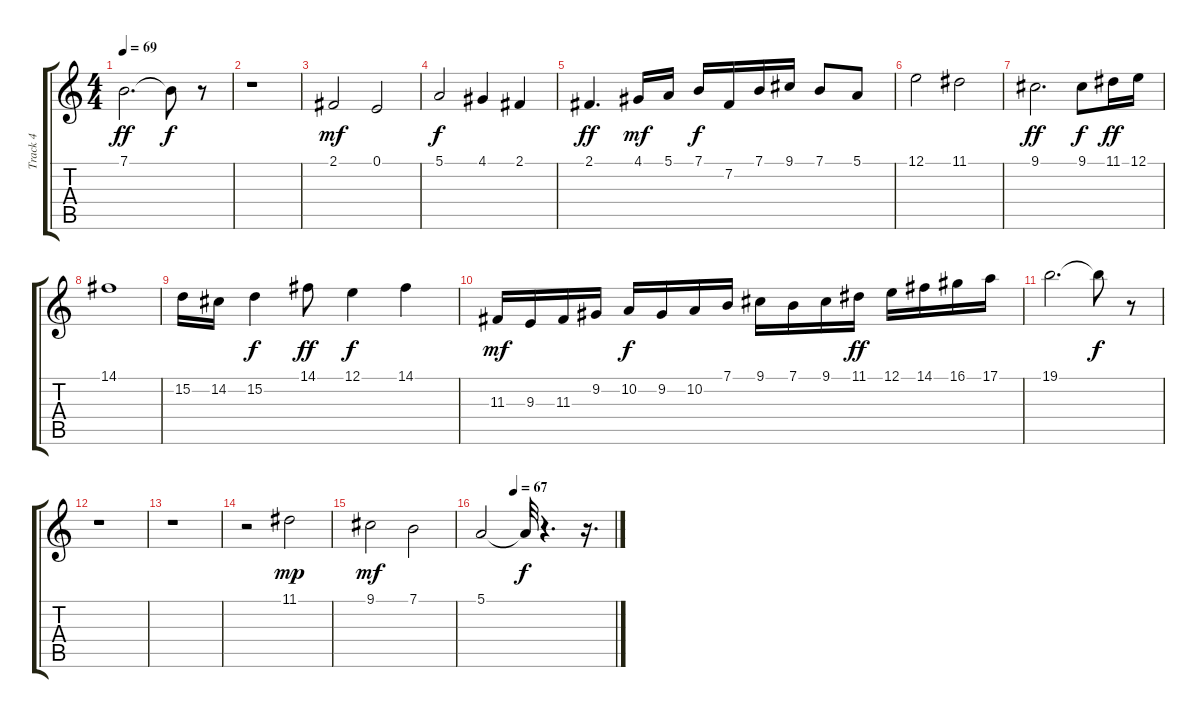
\track ("Track 4" "Track 4") {instrument stringensemble1}
\staff {score tabs}
\tuning (E4 B3 G3 D3 A2 E2) {hide}
\ts (4 4)
\tempo 69
\clef g2
\ks c
7.1.2{d dy ff} 7.1{t}.8{dy f} r.8 |
r.1 |
2.1.2{dy mf} 0.1.2 |
5.1.2{dy f} 4.1.4 2.1.4 |
2.1.4{d dy ff} 4.1.16{dy mf} 5.1.16 7.1.16{dy f} 7.2.16 7.1.16 9.1.16 7.1.8 5.1.8 |
12.1.2 11.1.2 |
9.1.2{d dy ff} 9.1.8{dy f} 11.1.16{dy ff} 12.1.16 |
14.1.1 |
15.2.16 14.2.16 15.2.4{dy f} 14.1.8{dy ff} 12.1.4{dy f} 14.1.4 |
11.3.16{dy mf} 9.3.16 11.3.16 9.2.16 10.2.16{dy f} 9.2.16 10.2.16 7.1.16 9.1.16 7.1.16 9.1.16 11.1.16{dy ff} 12.1.16 14.1.16 16.1.16 17.1.16 |
19.1.2{d} 19.1{t}.8{dy f} r.8 |
r.1 |
r.1 |
r.2 11.1.2{dy mp volume 11} |
9.1.2{dy mf} 7.1.2 |
\tempo (67 0.25)
5.1.2 5.1{t}.32{dy f} r.4{d} r.16{d}
